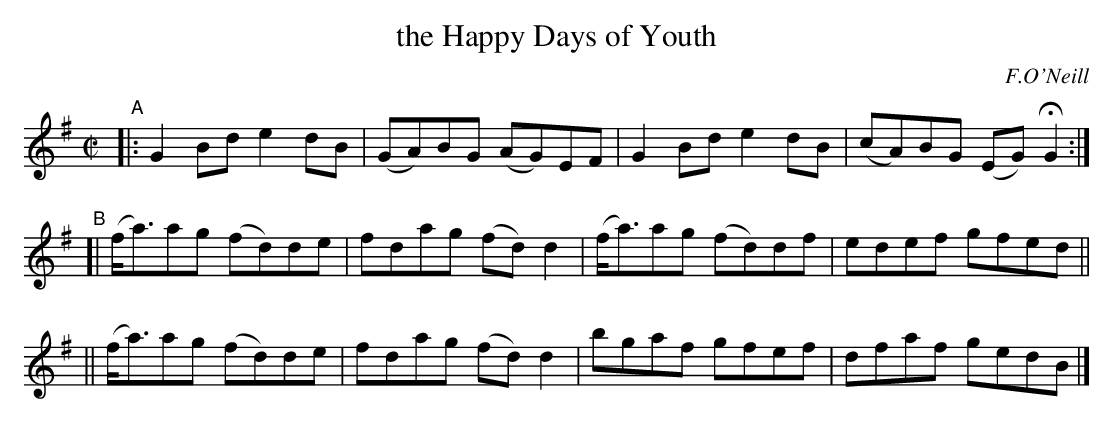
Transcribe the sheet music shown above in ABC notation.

X:1
T: the Happy Days of Youth
O: F.O'Neill
M: C|
L: 1/8
K: G
"^A"\
|: G2Bd e2dB | (GA)BG (AG)EF | G2Bd e2dB | (cA)BG (EG)HG2 :|
"^B"\
[| (f<a)ag (fd)de | fdag (fd)d2 | (f<a)ag (fd)df | edef gfed ||
|| (f<a)ag (fd)de | fdag (fd)d2 | bgaf gfef | dfaf gedB |]
